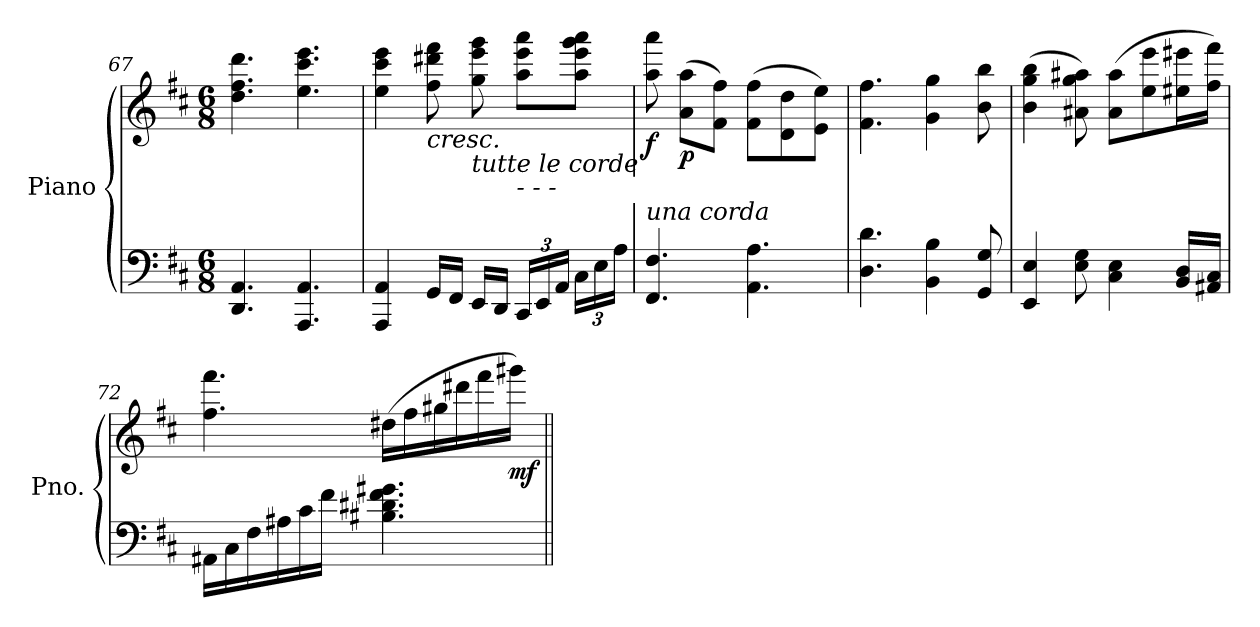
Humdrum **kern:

**kern	**kern	**dynam
*part1	*part1	*part1
*staff2	*staff1	*staff1/2
*I"Piano	*	*
*I'Pno.	*	*
*clefF4	*clefG2	*
*k[f#c#]	*k[f#c#]	*
*M6/8	*M6/8	*
=67	=67	=67
4.DD/ 4.AA/	4.dd\ 4.ff#\ 4.ddd\	.
4.AAA/ 4.AA/	4.ee\ 4.ccc#\ 4.eee\	.
=68	=68	=68
4AAA/ 4AA/	4ee\ 4ccc#\ 4eee\	.
!	!	!LO:HP:b
16GG/LL	8ff#\ 8ddd#X\ 8fff#\	<
16FF#/JJ	.	.
!	!LO:TX:b:i:t=tutte le corde	!
16EE/LL	8gg\ 8eee\ 8ggg\	.
16DD/JJ	.	.
*Xbrackettup	*	*
!	!LO:TX:b:i:t=-         -         -	!
24CC#/LL	8aa\ 8eee\ 8aaa\L	.
24EE/	.	.
24AA/JJ	.	.
24C#\LL	8aa\ 8eee\ 8ggg\ 8aaa\J	.
24E\	.	.
24A\JJ	.	.
!!LO:LB:g=z
=69	=69	=69
!	!LO:TX:b:i:t=una corda	!
!	!	!LO:DY:b
4.FF#/ 4.F#/	8aa\ 8aaa\	f
*	*MM46	*
!	!	!LO:DY:b
.	(>8a\ 8aa\L	p
.	8f#\ 8ff#\J)	.
4.AA\ 4.A\	(>8f#\ 8ff#\L	.
.	8d\ 8dd\	.
.	8e\ 8ee\J)	.
!!LO:PB:g=z
=70	=70	=70
4.D\ 4.d\	4.f#\ 4.ff#\	.
4BB\ 4B\	4g\ 4gg\	.
8GG/ 8G/	8b\ 8bb\	.
=71	=71	=71
*	*MM46	*
4EE/ 4E/	(>4b\ 4gg\ 4bb\	.
8E\ 8G\	8a#X\ 8gg\ 8aa#X\)	.
4C#\ 4E\	(>8a#\ 8aa#\L	.
.	8ee\ 8eee\	.
16BB/ 16D/LL	16ee#X\ 16eee#X\L	.
16AA#X/ 16C#/JJ	16ff#\ 16fff#\JJ)	.
=72	=72	=72
*	*MM46	*
16AA#X\LL	4.ff#\ 4.fff#\	.
16C#\	.	.
16F#\	.	.
16A#X\	.	.
16c#\	.	.
16f#\JJ	.	.
*	*MM46	*
4.B#X\ 4.d#X\ 4.f#\ 4.g#X\	(>16dd#X\LL	.
.	16ff#\	.
.	16gg#X\	.
.	16ddd#X\	.
.	16fff#\	.
!	!	!LO:DY:n=1:b
.	16ggg#X\JJ)	[ mf
=||	=||	=||
*-	*-	*-
